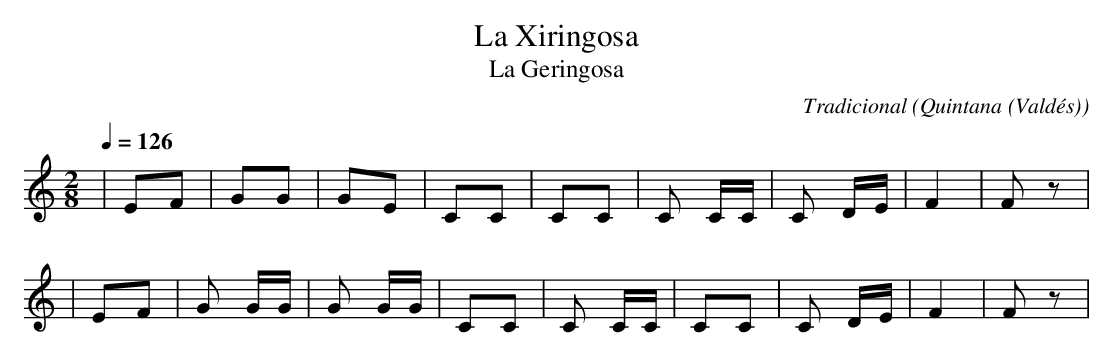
X:1
T:La Xiringosa
T:La Geringosa
C:Tradicional
O:Quintana (Valdés)
M:2/8
L:1/8
Q:1/4=126
K:C
|EF|GG|GE|CC|CC|C C/C/|C D/E/|F2|F z|
|EF|G G/G/|G G/G/|CC|C C/C/|CC|C D/E/|F2|F z|
